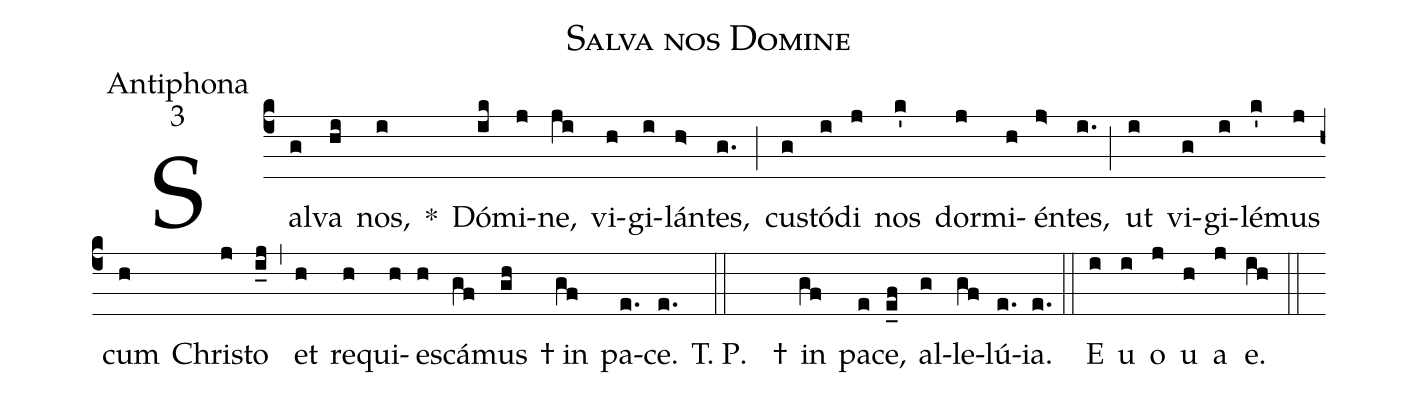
name:Salva nos Domine;
office-part:Antiphona;
mode:3;
%%
(c4)Sal(g)va(hi) nos,(i) *() Dó(ik)mi(j)ne,(ji) vi(h)gi(i)lán(h>)tes,(g.) (;) cu(g)stó(i)di(j) nos(k') dor(j)mi(h)én(j>)tes,(i.) (;) ut(i) vi(g)gi(i)lé(k')mus(j) cum(h) Chri(j)sto(i_j) (,) et(h) re(h)qui(h)e(h)scá(gf)mus(gh) † in(gf) pa(e.)ce.(e.) T. P.(::)  †() in(gf) pa(e)ce,(e_f) al(g)le(gf)lú(e.)ia.(e.) (::) E(i) u(i) o(j) u(h) a(j) e.(ih) (::)
